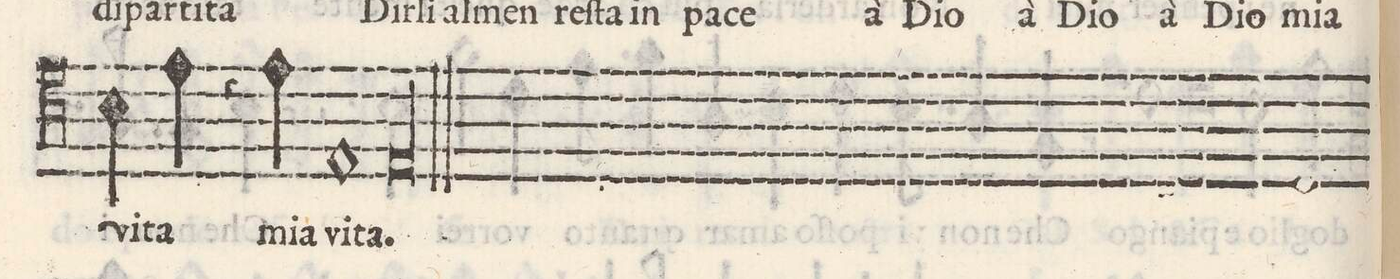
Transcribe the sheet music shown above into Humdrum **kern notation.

**kern	**text
*I"TENORE	*
*clefC4	*
*k[]	*
*met(c)	*
*M2/1	*
4B\	vi-
4e\	-ta
4r	.
4e\	mia
=22-	=22-
1E	vi-
0.E	-ta.
=23-	=23-
=-	=-
*-	*-
